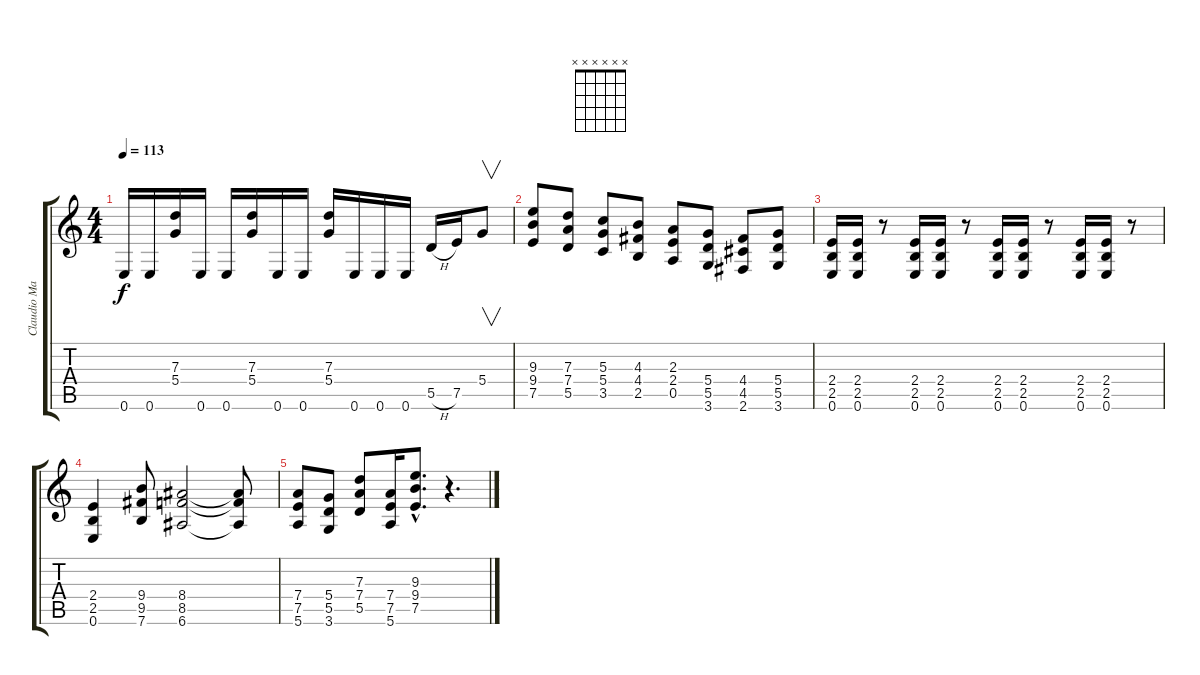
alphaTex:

\track ("Claudio Marciello (solo)" "Claudio Ma") {instrument overdrivenguitar}
\staff {score tabs}
\tuning (E4 B3 G3 D3 A2 E2) {hide}
\chord ("" x x x x x x) {firstfret 0}
\ts (4 4)
\tempo 113
\clef g2
\ks c
0.6.16{dy f} 0.6.16 (7.3 5.4).16 0.6.16 0.6.16 (7.3 5.4).16 0.6.16 0.6.16 (7.3 5.4).16 0.6.16 0.6.16 0.6.16 5.5{h}.16 7.5.16 5.4.8{v} |
(9.3 9.4 7.5).8 (7.3 7.4 5.5).8 (5.3 5.4 3.5).8 (4.3 4.4 2.5).8 (2.3 2.4 0.5).8 (5.4 5.5 3.6).8 (4.4 4.5 2.6).8 (5.4 5.5 3.6).8 |
(2.4 2.5 0.6).16 (2.4 2.5 0.6).16 r.8 (2.4 2.5 0.6).16 (2.4 2.5 0.6).16 r.8 (2.4 2.5 0.6).16 (2.4 2.5 0.6).16 r.8 (2.4 2.5 0.6).16 (2.4 2.5 0.6).16 r.8 |
(2.4 2.5 0.6).4 (9.4 9.5 7.6).8 (8.4 8.5 6.6).2 (8.4{t} 8.5{t} 6.6{t}).8 |
(7.4 7.5 5.6).8 (5.4 5.5 3.6).8 (7.3 7.4 5.5).8 (7.4 7.5 5.6).16 (9.3{hac} 9.4{hac} 7.5{hac}).8{d} r.4{d ch ""}
